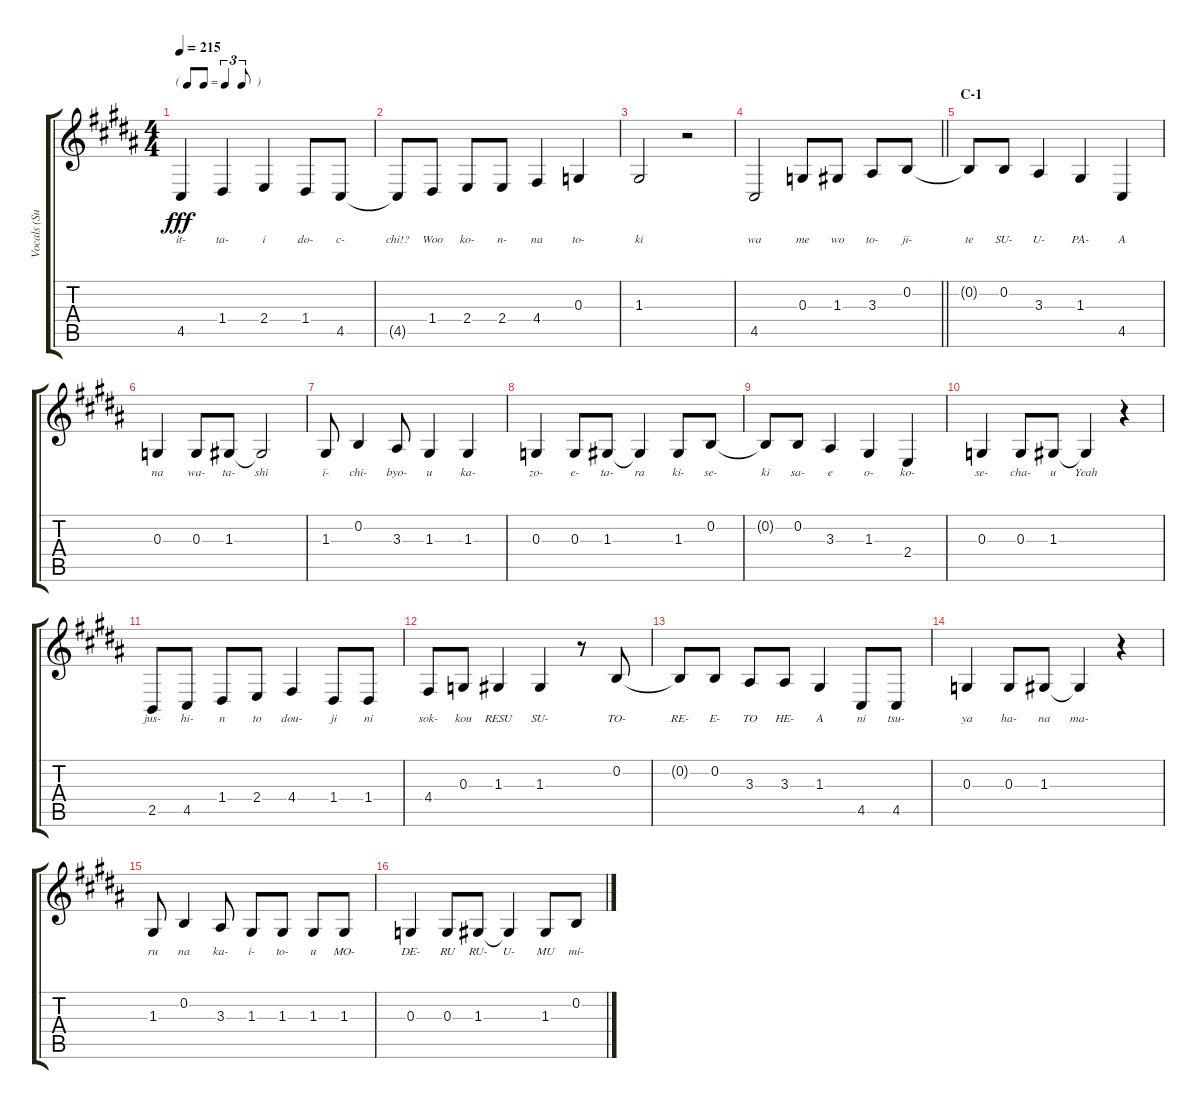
\track ("Vocals (Suzuki Jun)" "Vocals (Su") {instrument altosax}
\staff {score tabs}
\tuning (E4 B3 G3 D3 A2 E2) {hide}
\ts (4 4)
\tf triplet8th
\tempo 215
\clef g2
\ks b
4.5.4{lyrics (0 "it-") lyrics (1 "") lyrics (2 "") lyrics (3 "") lyrics (4 "") dy fff} 1.4.4{lyrics (0 "ta-") lyrics (1 "") lyrics (2 "") lyrics (3 "") lyrics (4 "")} 2.4.4{lyrics (0 "i") lyrics (1 "") lyrics (2 "") lyrics (3 "") lyrics (4 "")} 1.4.8{lyrics (0 "do-") lyrics (1 "") lyrics (2 "") lyrics (3 "") lyrics (4 "")} 4.5.8{lyrics (0 "c-") lyrics (1 "") lyrics (2 "") lyrics (3 "") lyrics (4 "")} |
4.5{t}.8{lyrics (0 "chi!?") lyrics (1 "") lyrics (2 "") lyrics (3 "") lyrics (4 "")} 1.4.8{lyrics (0 "Woo") lyrics (1 "") lyrics (2 "") lyrics (3 "") lyrics (4 "")} 2.4.8{lyrics (0 "ko-") lyrics (1 "") lyrics (2 "") lyrics (3 "") lyrics (4 "")} 2.4.8{lyrics (0 "n-") lyrics (1 "") lyrics (2 "") lyrics (3 "") lyrics (4 "")} 4.4.4{lyrics (0 "na") lyrics (1 "") lyrics (2 "") lyrics (3 "") lyrics (4 "")} 0.3.4{lyrics (0 "to-") lyrics (1 "") lyrics (2 "") lyrics (3 "") lyrics (4 "")} |
1.3.2{lyrics (0 "ki") lyrics (1 "") lyrics (2 "") lyrics (3 "") lyrics (4 "")} r.2 |
\barLineRight lightlight
4.5.2{lyrics (0 "wa") lyrics (1 "") lyrics (2 "") lyrics (3 "") lyrics (4 "")} 0.3.8{lyrics (0 "me") lyrics (1 "") lyrics (2 "") lyrics (3 "") lyrics (4 "")} 1.3.8{lyrics (0 "wo") lyrics (1 "") lyrics (2 "") lyrics (3 "") lyrics (4 "")} 3.3.8{lyrics (0 "to-") lyrics (1 "") lyrics (2 "") lyrics (3 "") lyrics (4 "")} 0.2.8{lyrics (0 "ji-") lyrics (1 "") lyrics (2 "") lyrics (3 "") lyrics (4 "")} |
\section ("" "C-1")
0.2{t}.8{lyrics (0 "te") lyrics (1 "") lyrics (2 "") lyrics (3 "") lyrics (4 "")} 0.2.8{lyrics (0 "SU-") lyrics (1 "") lyrics (2 "") lyrics (3 "") lyrics (4 "")} 3.3.4{lyrics (0 "U-") lyrics (1 "") lyrics (2 "") lyrics (3 "") lyrics (4 "")} 1.3.4{lyrics (0 "PA-") lyrics (1 "") lyrics (2 "") lyrics (3 "") lyrics (4 "")} 4.5.4{lyrics (0 "A") lyrics (1 "") lyrics (2 "") lyrics (3 "") lyrics (4 "")} |
0.3.4{lyrics (0 "na") lyrics (1 "") lyrics (2 "") lyrics (3 "") lyrics (4 "")} 0.3.8{lyrics (0 "wa-") lyrics (1 "") lyrics (2 "") lyrics (3 "") lyrics (4 "")} 1.3.8{lyrics (0 "ta-") lyrics (1 "") lyrics (2 "") lyrics (3 "") lyrics (4 "")} 1.3{t}.2{lyrics (0 "shi") lyrics (1 "") lyrics (2 "") lyrics (3 "") lyrics (4 "")} |
1.3.8{lyrics (0 "i-") lyrics (1 "") lyrics (2 "") lyrics (3 "") lyrics (4 "")} 0.2.4{lyrics (0 "chi-") lyrics (1 "") lyrics (2 "") lyrics (3 "") lyrics (4 "")} 3.3.8{lyrics (0 "byo-") lyrics (1 "") lyrics (2 "") lyrics (3 "") lyrics (4 "")} 1.3.4{lyrics (0 "u") lyrics (1 "") lyrics (2 "") lyrics (3 "") lyrics (4 "")} 1.3.4{lyrics (0 "ka-") lyrics (1 "") lyrics (2 "") lyrics (3 "") lyrics (4 "")} |
0.3.4{lyrics (0 "zo-") lyrics (1 "") lyrics (2 "") lyrics (3 "") lyrics (4 "")} 0.3.8{lyrics (0 "e-") lyrics (1 "") lyrics (2 "") lyrics (3 "") lyrics (4 "")} 1.3.8{lyrics (0 "ta-") lyrics (1 "") lyrics (2 "") lyrics (3 "") lyrics (4 "")} 1.3{t}.4{lyrics (0 "ra") lyrics (1 "") lyrics (2 "") lyrics (3 "") lyrics (4 "")} 1.3.8{lyrics (0 "ki-") lyrics (1 "") lyrics (2 "") lyrics (3 "") lyrics (4 "")} 0.2.8{lyrics (0 "se-") lyrics (1 "") lyrics (2 "") lyrics (3 "") lyrics (4 "")} |
0.2{t}.8{lyrics (0 "ki") lyrics (1 "") lyrics (2 "") lyrics (3 "") lyrics (4 "")} 0.2.8{lyrics (0 "sa-") lyrics (1 "") lyrics (2 "") lyrics (3 "") lyrics (4 "")} 3.3.4{lyrics (0 "e") lyrics (1 "") lyrics (2 "") lyrics (3 "") lyrics (4 "")} 1.3.4{lyrics (0 "o-") lyrics (1 "") lyrics (2 "") lyrics (3 "") lyrics (4 "")} 2.4.4{lyrics (0 "ko-") lyrics (1 "") lyrics (2 "") lyrics (3 "") lyrics (4 "")} |
0.3.4{lyrics (0 "se-") lyrics (1 "") lyrics (2 "") lyrics (3 "") lyrics (4 "")} 0.3.8{lyrics (0 "cha-") lyrics (1 "") lyrics (2 "") lyrics (3 "") lyrics (4 "")} 1.3.8{lyrics (0 "u") lyrics (1 "") lyrics (2 "") lyrics (3 "") lyrics (4 "")} 1.3{t}.4{lyrics (0 "Yeah") lyrics (1 "") lyrics (2 "") lyrics (3 "") lyrics (4 "")} r.4 |
2.5.8{lyrics (0 "jus-") lyrics (1 "") lyrics (2 "") lyrics (3 "") lyrics (4 "")} 4.5.8{lyrics (0 "hi-") lyrics (1 "") lyrics (2 "") lyrics (3 "") lyrics (4 "")} 1.4.8{lyrics (0 "n") lyrics (1 "") lyrics (2 "") lyrics (3 "") lyrics (4 "")} 2.4.8{lyrics (0 "to") lyrics (1 "") lyrics (2 "") lyrics (3 "") lyrics (4 "")} 4.4.4{lyrics (0 "dou-") lyrics (1 "") lyrics (2 "") lyrics (3 "") lyrics (4 "")} 1.4.8{lyrics (0 "ji") lyrics (1 "") lyrics (2 "") lyrics (3 "") lyrics (4 "")} 1.4.8{lyrics (0 "ni") lyrics (1 "") lyrics (2 "") lyrics (3 "") lyrics (4 "")} |
4.4.8{lyrics (0 "sok-") lyrics (1 "") lyrics (2 "") lyrics (3 "") lyrics (4 "")} 0.3.8{lyrics (0 "kou") lyrics (1 "") lyrics (2 "") lyrics (3 "") lyrics (4 "")} 1.3.4{lyrics (0 "RESU") lyrics (1 "") lyrics (2 "") lyrics (3 "") lyrics (4 "")} 1.3.4{lyrics (0 "SU-") lyrics (1 "") lyrics (2 "") lyrics (3 "") lyrics (4 "")} r.8 0.2.8{lyrics (0 "TO-") lyrics (1 "") lyrics (2 "") lyrics (3 "") lyrics (4 "")} |
0.2{t}.8{lyrics (0 "RE-") lyrics (1 "") lyrics (2 "") lyrics (3 "") lyrics (4 "")} 0.2.8{lyrics (0 "E-") lyrics (1 "") lyrics (2 "") lyrics (3 "") lyrics (4 "")} 3.3.8{lyrics (0 "TO") lyrics (1 "") lyrics (2 "") lyrics (3 "") lyrics (4 "")} 3.3.8{lyrics (0 "HE-") lyrics (1 "") lyrics (2 "") lyrics (3 "") lyrics (4 "")} 1.3.4{lyrics (0 "A") lyrics (1 "") lyrics (2 "") lyrics (3 "") lyrics (4 "")} 4.5.8{lyrics (0 "ni") lyrics (1 "") lyrics (2 "") lyrics (3 "") lyrics (4 "")} 4.5.8{lyrics (0 "tsu-") lyrics (1 "") lyrics (2 "") lyrics (3 "") lyrics (4 "")} |
0.3.4{lyrics (0 "ya") lyrics (1 "") lyrics (2 "") lyrics (3 "") lyrics (4 "")} 0.3.8{lyrics (0 "ha-") lyrics (1 "") lyrics (2 "") lyrics (3 "") lyrics (4 "")} 1.3.8{lyrics (0 "na") lyrics (1 "") lyrics (2 "") lyrics (3 "") lyrics (4 "")} 1.3{t}.4{lyrics (0 "ma-") lyrics (1 "") lyrics (2 "") lyrics (3 "") lyrics (4 "")} r.4 |
1.3.8{lyrics (0 "ru") lyrics (1 "") lyrics (2 "") lyrics (3 "") lyrics (4 "")} 0.2.4{lyrics (0 "na") lyrics (1 "") lyrics (2 "") lyrics (3 "") lyrics (4 "")} 3.3.8{lyrics (0 "ka-") lyrics (1 "") lyrics (2 "") lyrics (3 "") lyrics (4 "")} 1.3.8{lyrics (0 "i-") lyrics (1 "") lyrics (2 "") lyrics (3 "") lyrics (4 "")} 1.3.8{lyrics (0 "to-") lyrics (1 "") lyrics (2 "") lyrics (3 "") lyrics (4 "")} 1.3.8{lyrics (0 "u") lyrics (1 "") lyrics (2 "") lyrics (3 "") lyrics (4 "")} 1.3.8{lyrics (0 "MO-") lyrics (1 "") lyrics (2 "") lyrics (3 "") lyrics (4 "")} |
0.3.4{lyrics (0 "DE-") lyrics (1 "") lyrics (2 "") lyrics (3 "") lyrics (4 "")} 0.3.8{lyrics (0 "RU") lyrics (1 "") lyrics (2 "") lyrics (3 "") lyrics (4 "")} 1.3.8{lyrics (0 "RU-") lyrics (1 "") lyrics (2 "") lyrics (3 "") lyrics (4 "")} 1.3{t}.4{lyrics (0 "U-") lyrics (1 "") lyrics (2 "") lyrics (3 "") lyrics (4 "")} 1.3.8{lyrics (0 "MU") lyrics (1 "") lyrics (2 "") lyrics (3 "") lyrics (4 "")} 0.2.8{lyrics (0 "mi-") lyrics (1 "") lyrics (2 "") lyrics (3 "") lyrics (4 "")}
